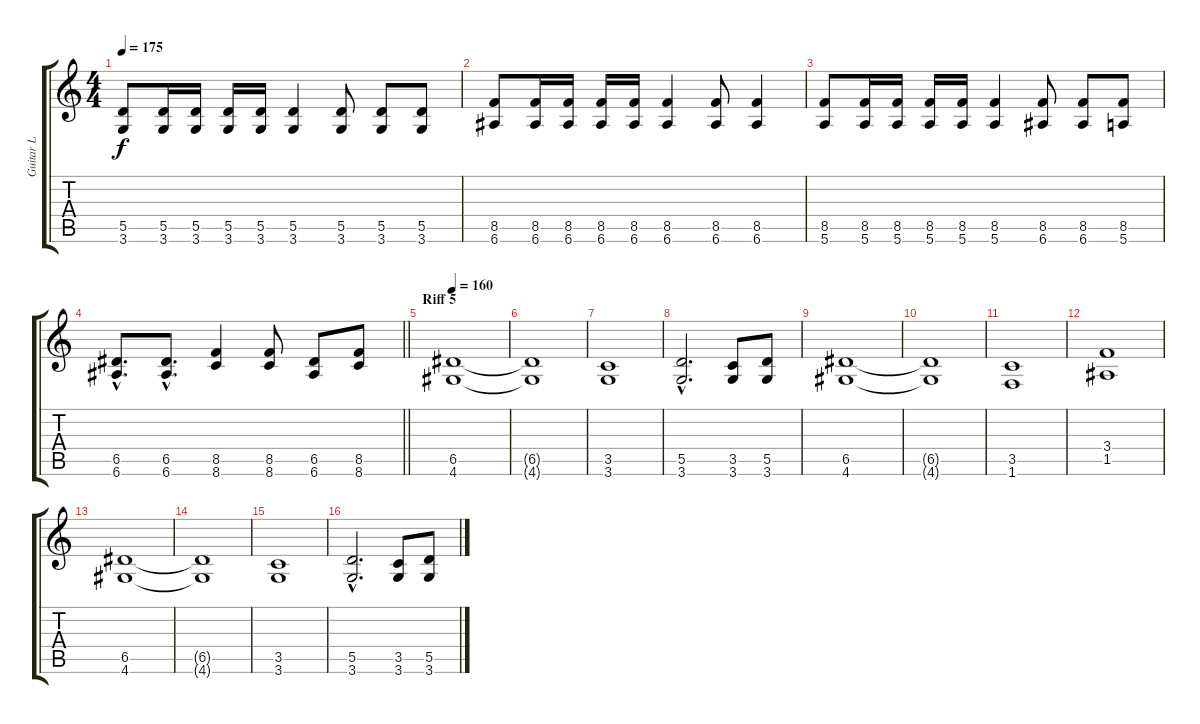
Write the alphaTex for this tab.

\track ("Guitar L" "Guitar L") {instrument distortionguitar}
\staff {score tabs}
\tuning (E4 B3 G3 D3 A2 E2) {hide}
\ts (4 4)
\tempo 175
\clef g2
\ks c
(5.5 3.6).8{dy f} (5.5 3.6).16 (5.5 3.6).16 (5.5 3.6).16 (5.5 3.6).16 (5.5 3.6).4 (5.5 3.6).8 (5.5 3.6).8 (5.5 3.6).8 |
(8.5 6.6).8 (8.5 6.6).16 (8.5 6.6).16 (8.5 6.6).16 (8.5 6.6).16 (8.5 6.6).4 (8.5 6.6).8 (8.5 6.6).4 |
(8.5 5.6).8 (8.5 5.6).16 (8.5 5.6).16 (8.5 5.6).16 (8.5 5.6).16 (8.5 5.6).4 (8.5 6.6).8 (8.5 6.6).8 (8.5 5.6).8 |
\barLineRight lightlight
(6.5{hac} 6.6{hac}).8{d} (6.5{hac} 6.6{hac}).8{d} (8.5 8.6).4 (8.5 8.6).8 (6.5 6.6).8 (8.5 8.6).8 |
\section ("" "Riff 5")
\tempo 160
(6.5 4.6).1 |
(6.5{t} 4.6{t}).1 |
(3.5 3.6).1 |
(5.5{hac} 3.6{hac}).2{d} (3.5 3.6).8 (5.5 3.6).8 |
(6.5 4.6).1 |
(6.5{t} 4.6{t}).1 |
(3.5 1.6).1 |
(3.4 1.5).1 |
(6.5 4.6).1 |
(6.5{t} 4.6{t}).1 |
(3.5 3.6).1 |
(5.5{hac} 3.6{hac}).2{d} (3.5 3.6).8 (5.5 3.6).8
